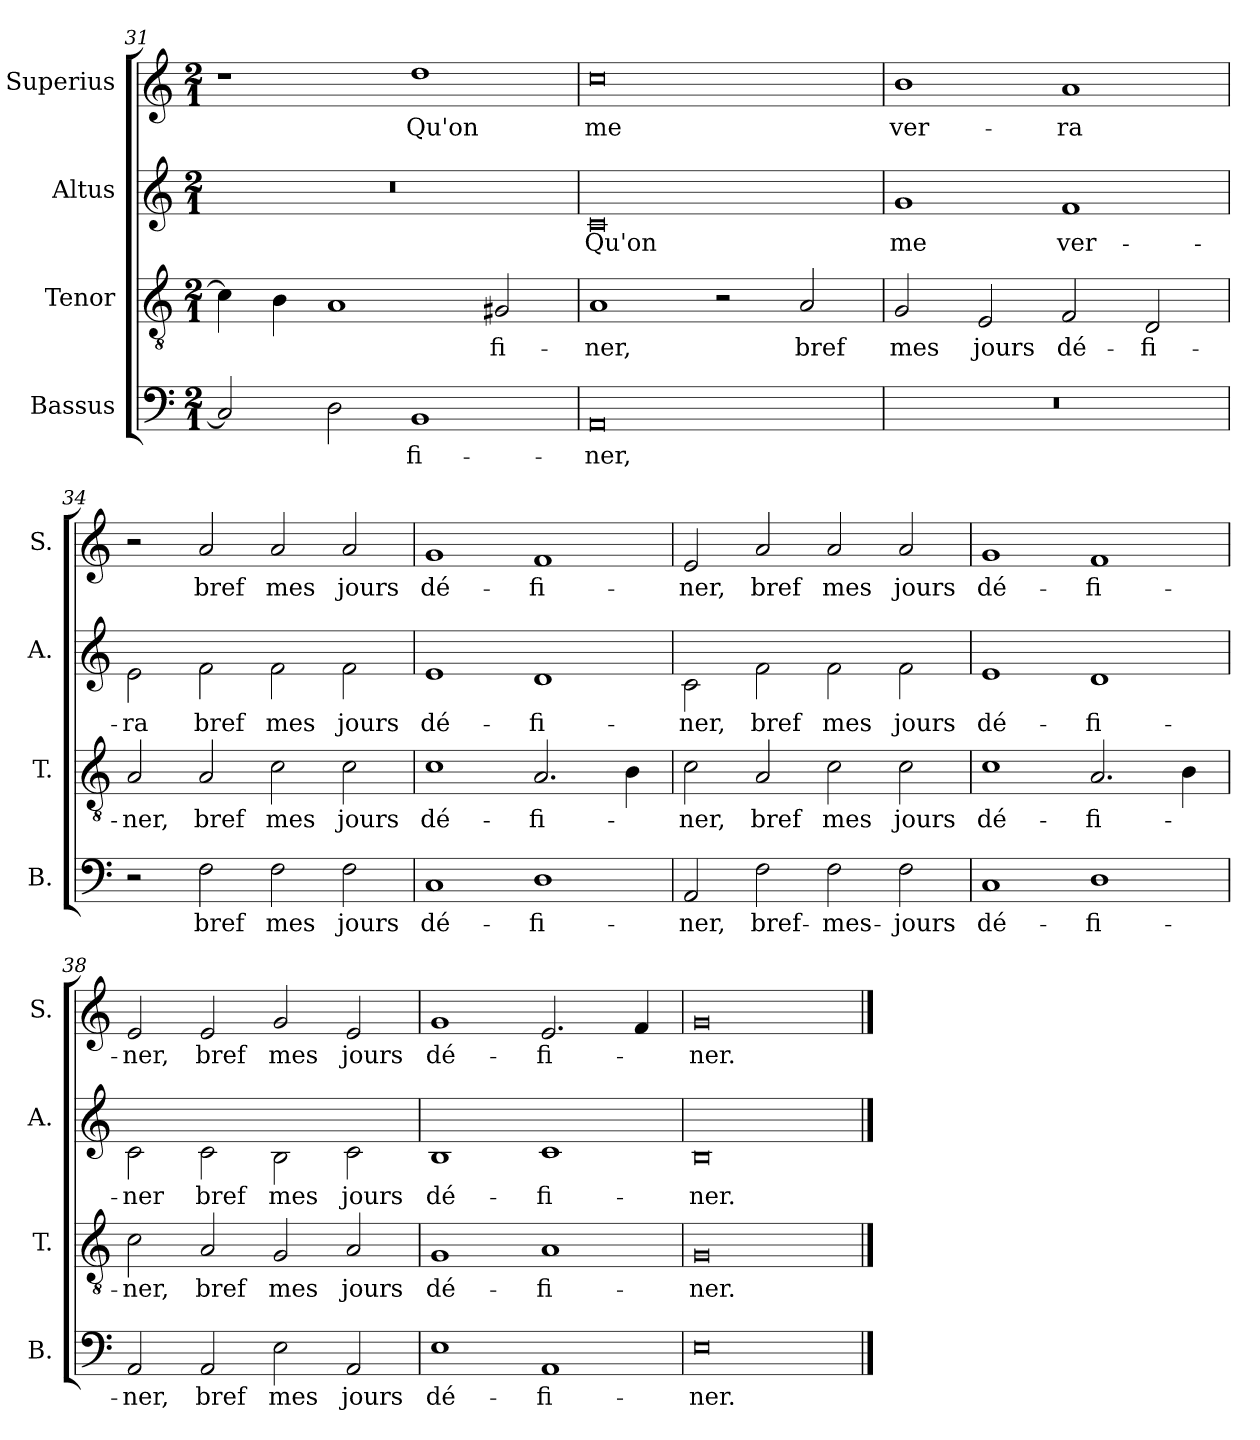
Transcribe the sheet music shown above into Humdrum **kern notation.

**kern	**text	**kern	**text	**kern	**text	**kern	**text
*part4	*part4	*part3	*part3	*part2	*part2	*part1	*part1
*staff4	*staff4	*staff3	*staff3	*staff2	*staff2	*staff1	*staff1
*I"Bassus	*	*I"Tenor	*	*I"Altus	*	*I"Superius	*
*I'B.	*	*I'T.	*	*I'A.	*	*I'S.	*
*clefF4	*	*clefGv2	*	*clefG2	*	*clefG2	*
*k[]	*	*k[]	*	*k[]	*	*k[]	*
*M2/1	*	*M2/1	*	*M2/1	*	*M2/1	*
=31	=31	=31	=31	=31	=31	=31	=31
2C/]	.	4c\]	.	0r	.	1r	.
.	.	4B\	.	.	.	.	.
2D\	.	1A	.	.	.	.	.
!	!LO:LY:b	!	!	!	!	!	!LO:LY:b
1BB	-fi-	.	.	.	.	1dd	Qu'on
!	!	!	!LO:LY:b	!	!	!	!
.	.	2G#X/	-fi-	.	.	.	.
=32	=32	=32	=32	=32	=32	=32	=32
!	!LO:LY:b	!	!LO:LY:b	!	!LO:LY:b	!	!LO:LY:b
0AA	-ner,	1A	-ner,	0c	Qu'on	0cc	me
.	.	2r	.	.	.	.	.
!	!	!	!LO:LY:b	!	!	!	!
.	.	2A/	bref	.	.	.	.
=33	=33	=33	=33	=33	=33	=33	=33
!	!	!	!LO:LY:b	!	!LO:LY:b	!	!LO:LY:b
0r	.	2G/	mes	1g	me	1b	ver-
!	!	!	!LO:LY:b	!	!	!	!
.	.	2E/	jours	.	.	.	.
!	!	!	!LO:LY:b	!	!LO:LY:b	!	!LO:LY:b
.	.	2F/	dé-	1f	ver-	1a	-ra
!	!	!	!LO:LY:b	!	!	!	!
.	.	2D/	-fi-	.	.	.	.
!!LO:LB:g=z
=34	=34	=34	=34	=34	=34	=34	=34
!	!	!	!LO:LY:b	!	!LO:LY:b	!	!
2r	.	2A/	-ner,	2e\	-ra	2r	.
!	!LO:LY:b	!	!LO:LY:b	!	!LO:LY:b	!	!LO:LY:b
2F\	bref	2A/	bref	2f\	bref	2a/	bref
!	!LO:LY:b	!	!LO:LY:b	!	!LO:LY:b	!	!LO:LY:b
2F\	mes	2c\	mes	2f\	mes	2a/	mes
!	!LO:LY:b	!	!LO:LY:b	!	!LO:LY:b	!	!LO:LY:b
2F\	jours	2c\	jours	2f\	jours	2a/	jours
!!LO:PB:g=z
=35	=35	=35	=35	=35	=35	=35	=35
!	!LO:LY:b	!	!LO:LY:b	!	!LO:LY:b	!	!LO:LY:b
1C	dé-	1c	dé-	1e	dé-	1g	dé-
!	!LO:LY:b	!	!LO:LY:b	!	!LO:LY:b	!	!LO:LY:b
1D	-fi-	2.A/	-fi-	1d	-fi-	1f	-fi-
.	.	4B\	.	.	.	.	.
=36	=36	=36	=36	=36	=36	=36	=36
!	!LO:LY:b	!	!LO:LY:b	!	!LO:LY:b	!	!LO:LY:b
2AA/	-ner,	2c\	-ner,	2c\	-ner,	2e/	-ner,
!	!LO:LY:b	!	!LO:LY:b	!	!LO:LY:b	!	!LO:LY:b
2F\	bref-	2A/	bref	2f\	bref	2a/	bref
!	!LO:LY:b	!	!LO:LY:b	!	!LO:LY:b	!	!LO:LY:b
2F\	-mes-	2c\	mes	2f\	mes	2a/	mes
!	!LO:LY:b	!	!LO:LY:b	!	!LO:LY:b	!	!LO:LY:b
2F\	-jours	2c\	jours	2f\	jours	2a/	jours
=37	=37	=37	=37	=37	=37	=37	=37
!	!LO:LY:b	!	!LO:LY:b	!	!LO:LY:b	!	!LO:LY:b
1C	dé-	1c	dé-	1e	dé-	1g	dé-
!	!LO:LY:b	!	!LO:LY:b	!	!LO:LY:b	!	!LO:LY:b
1D	-fi-	2.A/	-fi-	1d	-fi-	1f	-fi-
.	.	4B\	.	.	.	.	.
=38	=38	=38	=38	=38	=38	=38	=38
!	!LO:LY:b	!	!LO:LY:b	!	!LO:LY:b	!	!LO:LY:b
2AA/	-ner,	2c\	-ner,	2c\	-ner	2e/	-ner,
!	!LO:LY:b	!	!LO:LY:b	!	!LO:LY:b	!	!LO:LY:b
2AA/	bref	2A/	bref	2c\	bref	2e/	bref
!	!LO:LY:b	!	!LO:LY:b	!	!LO:LY:b	!	!LO:LY:b
2E\	mes	2G/	mes	2B\	mes	2g/	mes
!	!LO:LY:b	!	!LO:LY:b	!	!LO:LY:b	!	!LO:LY:b
2AA/	jours	2A/	jours	2c\	jours	2e/	jours
=39	=39	=39	=39	=39	=39	=39	=39
!	!LO:LY:b	!	!LO:LY:b	!	!LO:LY:b	!	!LO:LY:b
1E	dé-	1G	dé-	1B	dé-	1g	dé-
!	!LO:LY:b	!	!LO:LY:b	!	!LO:LY:b	!	!LO:LY:b
1AA	-fi-	1A	-fi-	1c	-fi-	2.e/	-fi-
.	.	.	.	.	.	4f/	.
=40	=40	=40	=40	=40	=40	=40	=40
!	!LO:LY:b	!	!LO:LY:b	!	!LO:LY:b	!	!LO:LY:b
0E	-ner.	0G	-ner.	0B	-ner.	0g	-ner.
==	==	==	==	==	==	==	==
*-	*-	*-	*-	*-	*-	*-	*-
